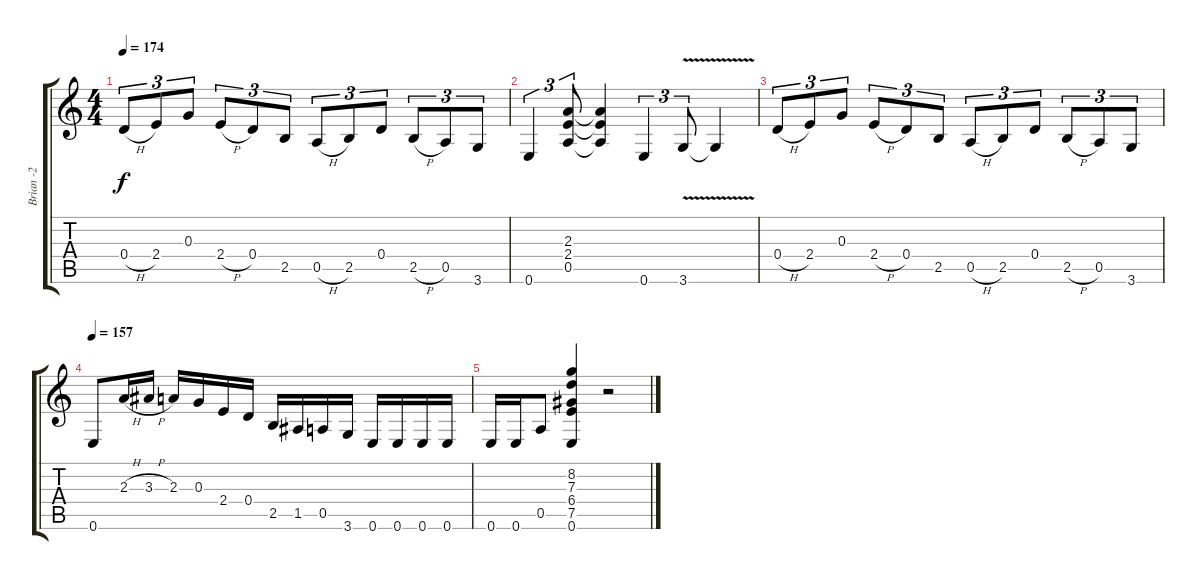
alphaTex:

\track ("Brian -2" "Brian -2") {instrument overdrivenguitar}
\staff {score tabs}
\tuning (E4 B3 G3 D3 A2 E2) {hide}
\ts (4 4)
\tempo 174
\clef g2
\ks c
0.4{h}.8{tu (3 2) dy f} 2.4.8{tu (3 2)} 0.3.8{tu (3 2)} 2.4{h}.8{tu (3 2)} 0.4.8{tu (3 2)} 2.5.8{tu (3 2)} 0.5{h}.8{tu (3 2)} 2.5.8{tu (3 2)} 0.4.8{tu (3 2)} 2.5{h}.8{tu (3 2)} 0.5.8{tu (3 2)} 3.6.8{tu (3 2)} |
0.6.4{tu (3 2)} (2.3 2.4 0.5).8{tu (3 2)} (2.3{t} 2.4{t} 0.5{t}).4 0.6.4{tu (3 2)} 3.6{v}.8{tu (3 2)} 3.6{t}.4 |
0.4{h}.8{tu (3 2)} 2.4.8{tu (3 2)} 0.3.8{tu (3 2)} 2.4{h}.8{tu (3 2)} 0.4.8{tu (3 2)} 2.5.8{tu (3 2)} 0.5{h}.8{tu (3 2)} 2.5.8{tu (3 2)} 0.4.8{tu (3 2)} 2.5{h}.8{tu (3 2)} 0.5.8{tu (3 2)} 3.6.8{tu (3 2)} |
\tempo 157
0.6.8 2.3{h}.16 3.3{h}.16 2.3.16 0.3.16 2.4.16 0.4.16 2.5.16 1.5.16 0.5.16 3.6.16 0.6.16 0.6.16 0.6.16 0.6.16 |
0.6.16 0.6.16 0.5.8 (8.2 7.3 6.4 7.5 0.6).4 r.2
